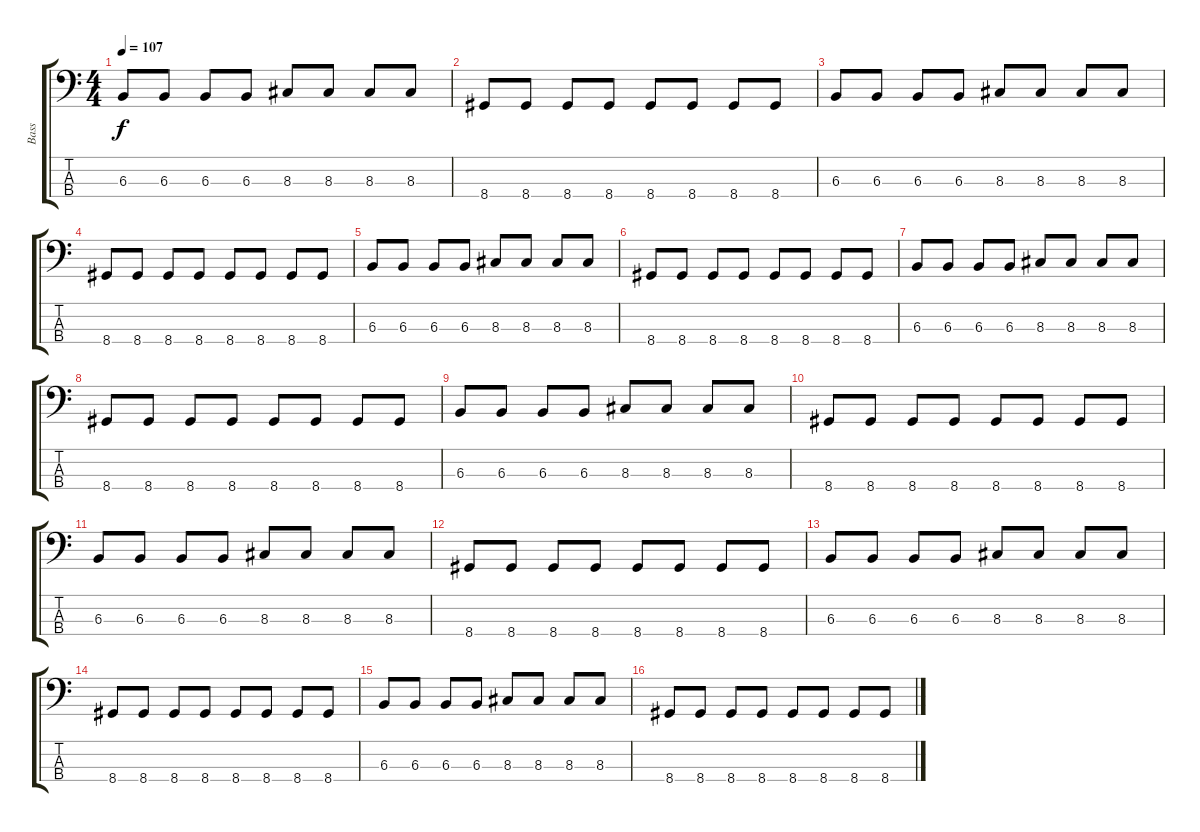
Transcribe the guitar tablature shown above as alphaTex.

\track ("Bass" "Bass") {instrument electricbasspick}
\staff {score tabs}
\tuning (Eb2 Bb1 F1 C1) {hide}
\ts (4 4)
\tempo 107
\clef f4
\ks c
6.3.8{dy f} 6.3.8 6.3.8 6.3.8 8.3.8 8.3.8 8.3.8 8.3.8 |
8.4.8 8.4.8 8.4.8 8.4.8 8.4.8 8.4.8 8.4.8 8.4.8 |
6.3.8 6.3.8 6.3.8 6.3.8 8.3.8 8.3.8 8.3.8 8.3.8 |
8.4.8 8.4.8 8.4.8 8.4.8 8.4.8 8.4.8 8.4.8 8.4.8 |
6.3.8 6.3.8 6.3.8 6.3.8 8.3.8 8.3.8 8.3.8 8.3.8 |
8.4.8 8.4.8 8.4.8 8.4.8 8.4.8 8.4.8 8.4.8 8.4.8 |
6.3.8 6.3.8 6.3.8 6.3.8 8.3.8 8.3.8 8.3.8 8.3.8 |
8.4.8 8.4.8 8.4.8 8.4.8 8.4.8 8.4.8 8.4.8 8.4.8 |
6.3.8 6.3.8 6.3.8 6.3.8 8.3.8 8.3.8 8.3.8 8.3.8 |
8.4.8 8.4.8 8.4.8 8.4.8 8.4.8 8.4.8 8.4.8 8.4.8 |
6.3.8 6.3.8 6.3.8 6.3.8 8.3.8 8.3.8 8.3.8 8.3.8 |
8.4.8 8.4.8 8.4.8 8.4.8 8.4.8 8.4.8 8.4.8 8.4.8 |
6.3.8 6.3.8 6.3.8 6.3.8 8.3.8 8.3.8 8.3.8 8.3.8 |
8.4.8 8.4.8 8.4.8 8.4.8 8.4.8 8.4.8 8.4.8 8.4.8 |
6.3.8 6.3.8 6.3.8 6.3.8 8.3.8 8.3.8 8.3.8 8.3.8 |
8.4.8 8.4.8 8.4.8 8.4.8 8.4.8 8.4.8 8.4.8 8.4.8
